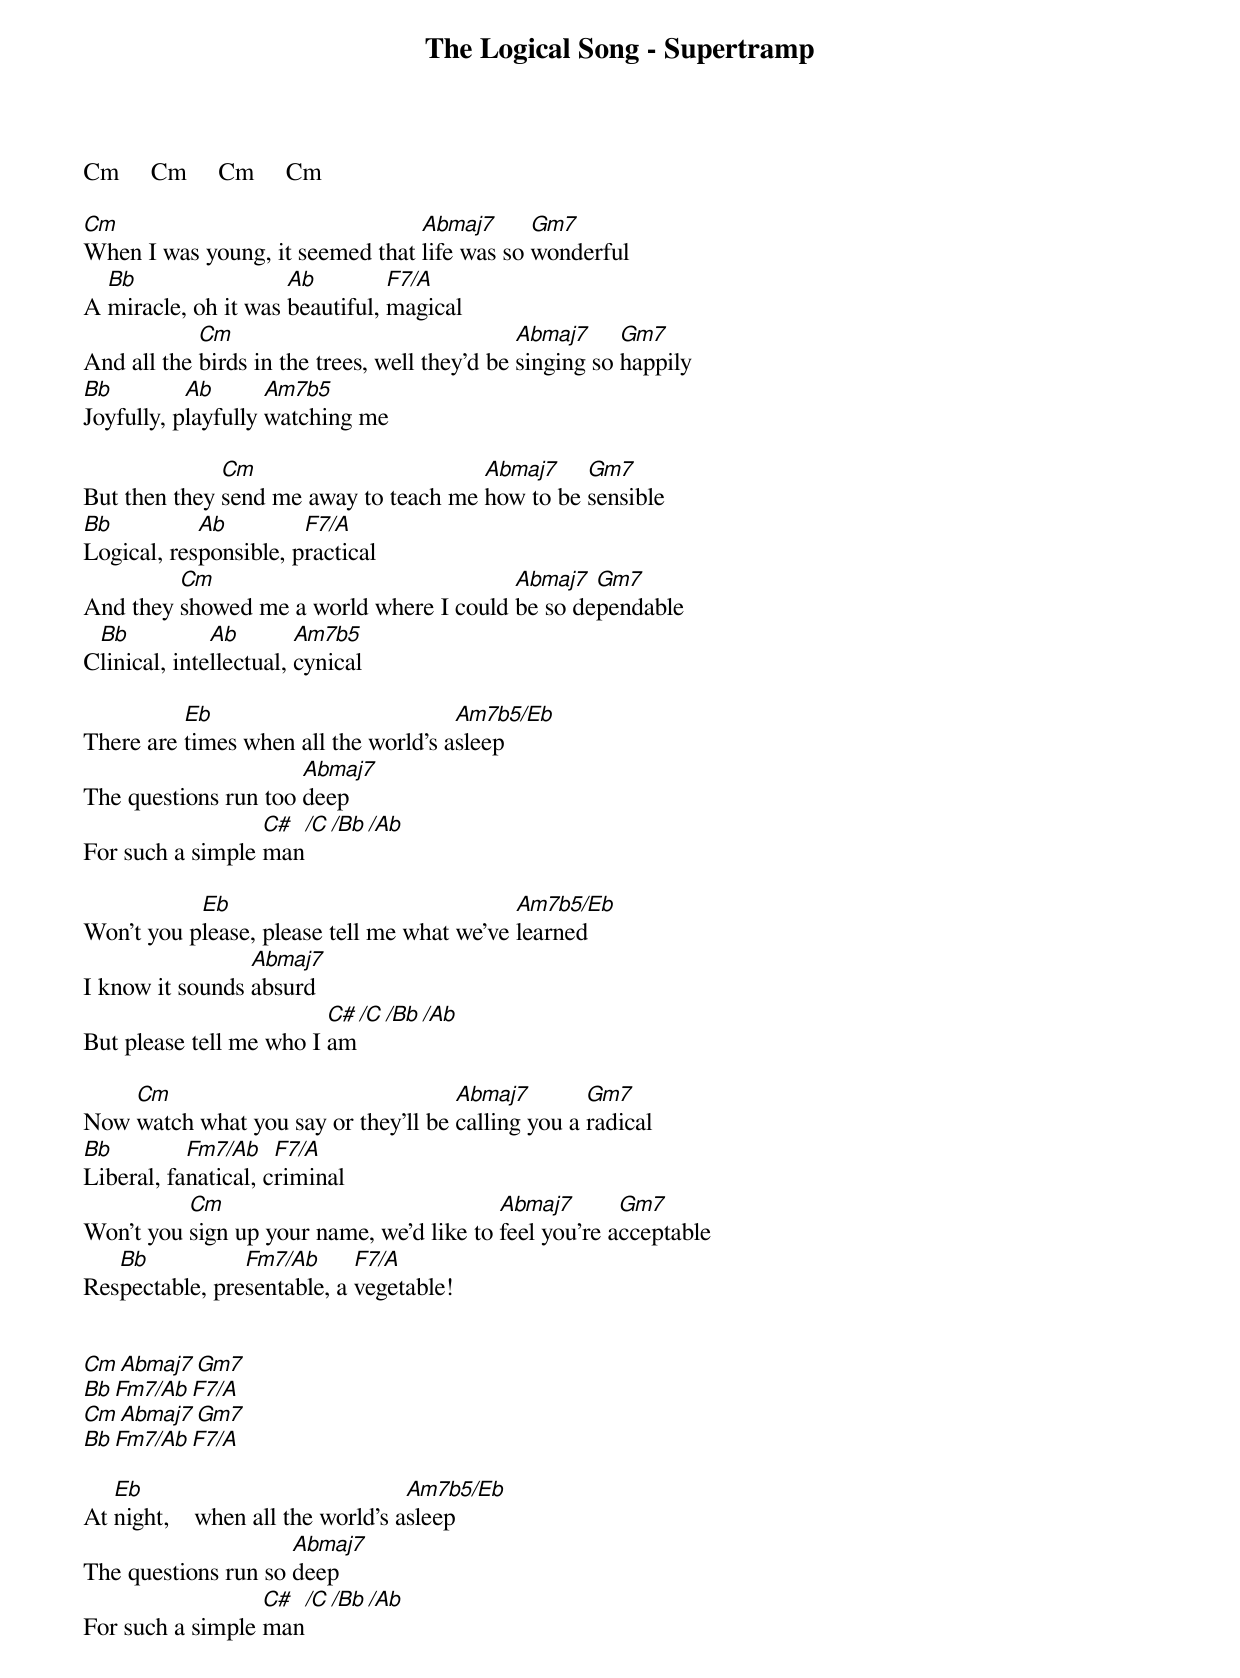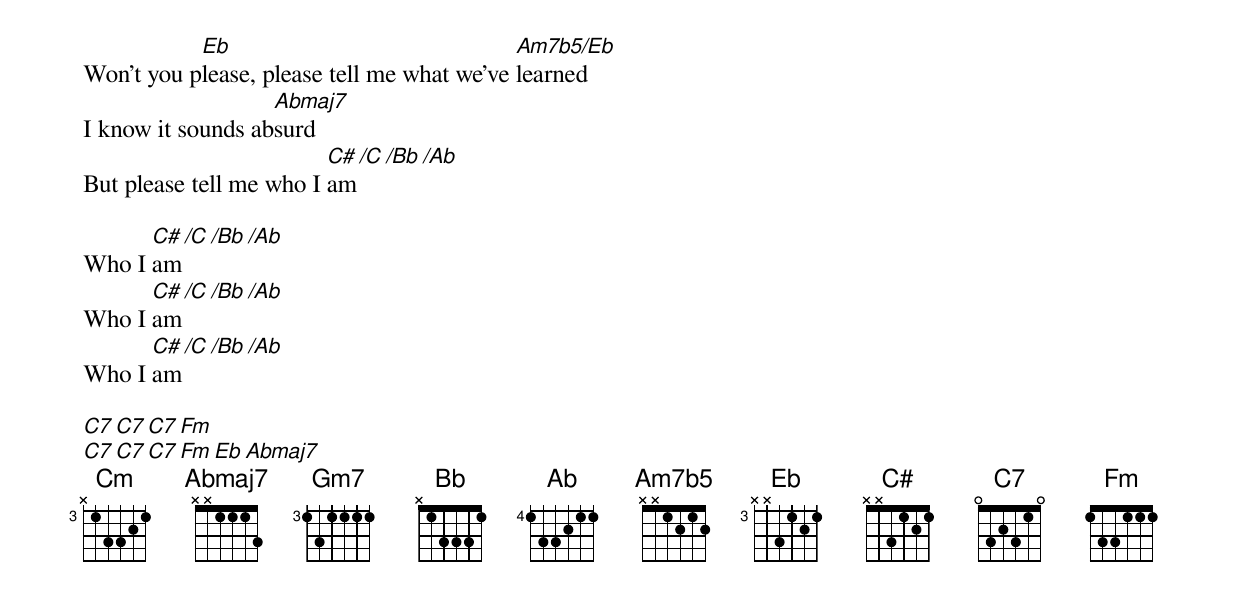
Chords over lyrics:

The Logical Song - Supertramp

Cm     Cm     Cm     Cm

Cm                               Abmaj7      Gm7
When I was young, it seemed that life was so wonderful
  Bb                 Ab         F7/A
A miracle, oh it was beautiful, magical
            Cm                                 Abmaj7     Gm7
And all the birds in the trees, well they'd be singing so happily
Bb         Ab       Am7b5
Joyfully, playfully watching me

              Cm                       Abmaj7    Gm7
But then they send me away to teach me how to be sensible
Bb          Ab         F7/A
Logical, responsible, practical
         Cm                              Abmaj7  Gm7
And they showed me a world where I could be so dependable
 Bb           Ab        Am7b5
Clinical, intellectual, cynical

          Eb                          Am7b5/Eb
There are times when all the world's asleep
                      Abmaj7
The questions run too deep
                  C#   /C   /Bb  /Ab
For such a simple man

           Eb                               Am7b5/Eb
Won't you please, please tell me what we've learned
                 Abmaj7
I know it sounds absurd
                         C#   /C   /Bb  /Ab
But please tell me who I am

    Cm                               Abmaj7        Gm7
Now watch what you say or they'll be calling you a radical
Bb         Fm7/Ab    F7/A
Liberal, fanatical, criminal
          Cm                              Abmaj7       Gm7
Won't you sign up your name, we'd like to feel you're acceptable
   Bb           Fm7/Ab      F7/A
Respectable, presentable, a vegetable!

{Saxophone solo}

Cm     Abmaj7      Gm7
Bb     Fm7/Ab      F7/A
Cm     Abmaj7      Gm7
Bb     Fm7/Ab      F7/A

   Eb                              Am7b5/Eb
At night,    when all the world's asleep
                     Abmaj7
The questions run so deep
                  C#   /C   /Bb  /Ab
For such a simple man
           Eb                               Am7b5/Eb
Won't you please, please tell me what we've learned
                   Abmaj7
I know it sounds absurd
                         C#   /C   /Bb  /Ab
But please tell me who I am

      C#   /C   /Bb  /Ab
Who I am
      C#   /C   /Bb  /Ab
Who I am
      C#   /C   /Bb  /Ab
Who I am

{X many + fade}
C7     C7      C7     Fm
C7     C7      C7     Fm   Eb   Abmaj7
